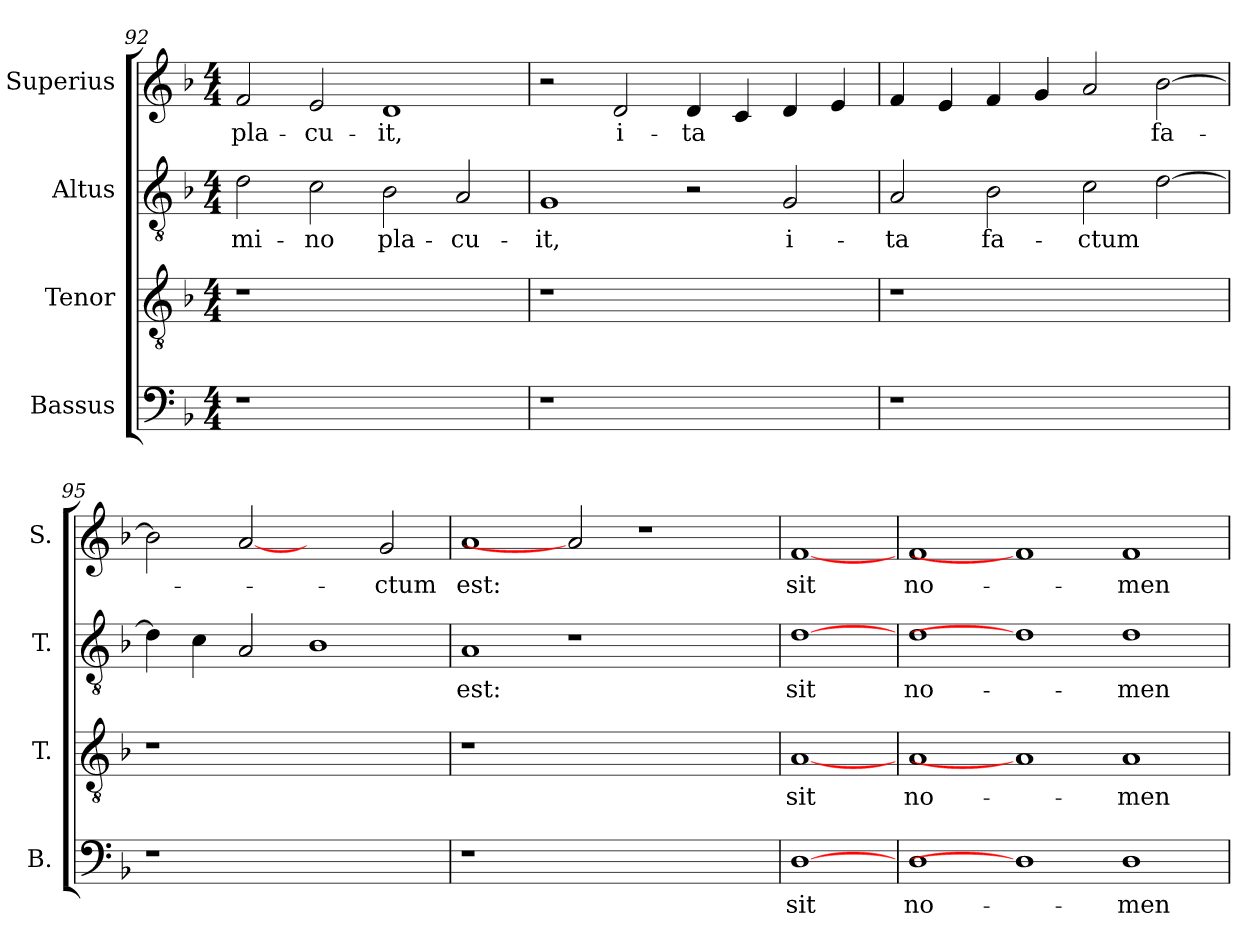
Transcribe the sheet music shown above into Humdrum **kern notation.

**kern	**text	**kern	**text	**kern	**text	**kern	**text
*part4	*part4	*part3	*part3	*part2	*part2	*part1	*part1
*staff4	*staff4	*staff3	*staff3	*staff2	*staff2	*staff1	*staff1
*I"Bassus	*	*I"Tenor	*	*I"Altus	*	*I"Superius	*
*I'B.	*	*I'T.	*	*I'T.	*	*I'S.	*
!!LO:LB:g=z
*clefF4	*	*clefGv2	*	*clefGv2	*	*clefG2	*
*	*	*ITrd7c12	*	*ITrd7c12	*	*	*
*k[b-]	*	*k[b-]	*	*k[b-]	*	*k[b-]	*
*F:	*	*F:	*	*F:	*	*F:	*
*M4/4	*	*M4/4	*	*M4/4	*	*M4/4	*
=92	=92	=92	=92	=92	=92	=92	=92
!LO:N:vis=1	!	!LO:N:vis=1	!	!	!	!	!
!	!	!	!	!	!LO:LY:b:color=#000000	!	!
!	!	!	!	!	!	!	!LO:LY:b:color=#000000
1r	.	1r	.	2Di\	-mi-	2fi/	pla-
!	!	!	!	!	!LO:LY:b:color=#000000	!	!
!	!	!	!	!	!	!	!LO:LY:b:color=#000000
.	.	.	.	2Ci\	-no	2ei/	-cu-
!	!	!	!	!	!LO:LY:b:color=#000000	!	!
!	!	!	!	!	!	!	!LO:LY:b:color=#000000
1ryy	.	1ryy	.	2BB-i\	pla-	1di	-it,
!	!	!	!	!	!LO:LY:b:color=#000000	!	!
.	.	.	.	2AAi/	-cu-	.	.
=93	=93	=93	=93	=93	=93	=93	=93
!LO:N:vis=1	!	!LO:N:vis=1	!	!	!	!	!
!	!	!	!	!	!LO:LY:b:color=#000000	!	!
1r	.	1r	.	1GGi	-it,	2r	.
!	!	!	!	!	!	!	!LO:LY:b:color=#000000
.	.	.	.	.	.	2di/	i-
!	!	!	!	!	!	!	!LO:LY:b:color=#000000
1ryy	.	1ryy	.	2r	.	4di/	-ta
.	.	.	.	.	.	4ci/	.
!	!	!	!	!	!LO:LY:b:color=#000000	!	!
.	.	.	.	2GGi/	i-	4di/	.
.	.	.	.	.	.	4ei/	.
=94	=94	=94	=94	=94	=94	=94	=94
!LO:N:vis=1	!	!LO:N:vis=1	!	!	!	!	!
!	!	!	!	!	!LO:LY:b:color=#000000	!	!
1r	.	1r	.	2AAi/	-ta	4fi/	.
.	.	.	.	.	.	4ei/	.
!	!	!	!	!	!LO:LY:b:color=#000000	!	!
.	.	.	.	2BB-i\	fa-	4fi/	.
.	.	.	.	.	.	4gi/	.
!	!	!	!	!	!LO:LY:b:color=#000000	!	!
1ryy	.	1ryy	.	2Ci\	-ctum	2ai/	.
!	!	!	!	!	!	!	!LO:LY:b:color=#000000
.	.	.	.	[>2Di\	.	[>2b-i\	fa-
=95	=95	=95	=95	=95	=95	=95	=95
!LO:N:vis=1	!	!LO:N:vis=1	!	!	!	!	!
1r	.	1r	.	4Di\]	.	2b-i\]	.
.	.	.	.	4Ci\	.	.	.
.	.	.	.	2AAi/	.	[2ai	.
1ryy	.	1ryy	.	1BB-i	.	2ryy	.
!	!	!	!	!	!	!	!LO:LY:b:color=#000000
.	.	.	.	.	.	2gi/	-ctum
=96	=96	=96	=96	=96	=96	=96	=96
!LO:N:vis=1	!	!LO:N:vis=1	!	!	!	!	!
!	!	!	!	!	!LO:LY:b:color=#000000	!	!
!	!	!	!	!	!	!	!LO:LY:b:color=#000000
1r	.	1r	.	1AAi	est:	1ai	est:
1.ryy	.	1.ryy	.	1r	.	2ai]	.
.	.	.	.	.	.	1r	.
.	.	.	.	2ryy	.	.	.
!!LO:PB:g=z
=97	=97	=97	=97	=97	=97	=97	=97
!	!LO:LY:b:color=#000000	!	!	!	!	!	!
!	!	!	!LO:LY:b:color=#000000	!	!	!	!
!	!	!	!	!	!LO:LY:b:color=#000000	!	!
!	!	!	!	!	!	!	!LO:LY:b:color=#000000
[1Di	sit	[1AAi	sit	[1Di	sit	[1fi	sit
=98	=98	=98	=98	=98	=98	=98	=98
!	!LO:LY:b:color=#000000	!	!	!	!	!	!
!	!	!	!LO:LY:b:color=#000000	!	!	!	!
!	!	!	!	!	!LO:LY:b:color=#000000	!	!
!	!	!	!	!	!	!	!LO:LY:b:color=#000000
1Di	no-	1AAi	no-	1Di	no-	1fi	no-
1Di]	.	1AAi]	.	1Di]	.	1fi]	.
!	!LO:LY:b:color=#000000	!	!	!	!	!	!
!	!	!	!LO:LY:b:color=#000000	!	!	!	!
!	!	!	!	!	!LO:LY:b:color=#000000	!	!
!	!	!	!	!	!	!	!LO:LY:b:color=#000000
1Di	-men	1AAi	-men	1Di	-men	1fi	-men
=	=	=	=	=	=	=	=
*-	*-	*-	*-	*-	*-	*-	*-
